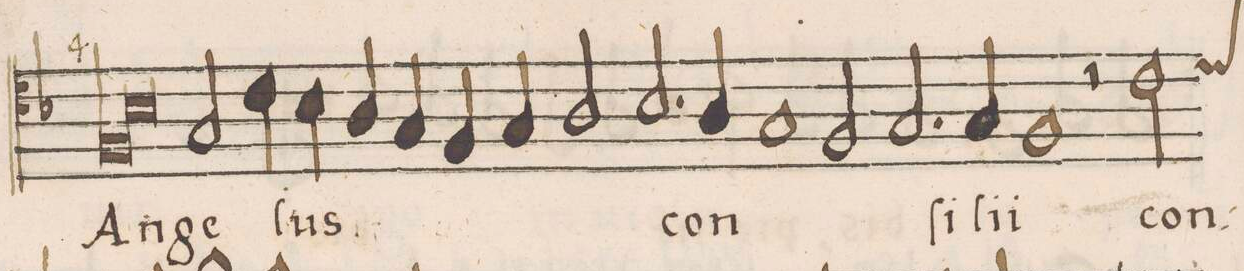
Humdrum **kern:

**kern	**text
*I"ALTVS	*
*clefC4	*
*k[b-]	*
*met(C)	*
*M2/1	*
1F	An-
1B-	.
*Xlig	*
=20-	=20-
2G/	-ge-
4c\	-lus
4B-\	.
4A/	.
4G/	.
4F/	.
4G/	.
=21-	=21-
2A/	.
2.B-/	con-
4A/	.
1G/	.
=22-	=22-
2F/	.
2.G/	-ſi-
4G/	-li-
=23-	=23-
1F	-i
2r	.
*custos:d	*
2c\	con-
=24-	=24-
*-	*-
